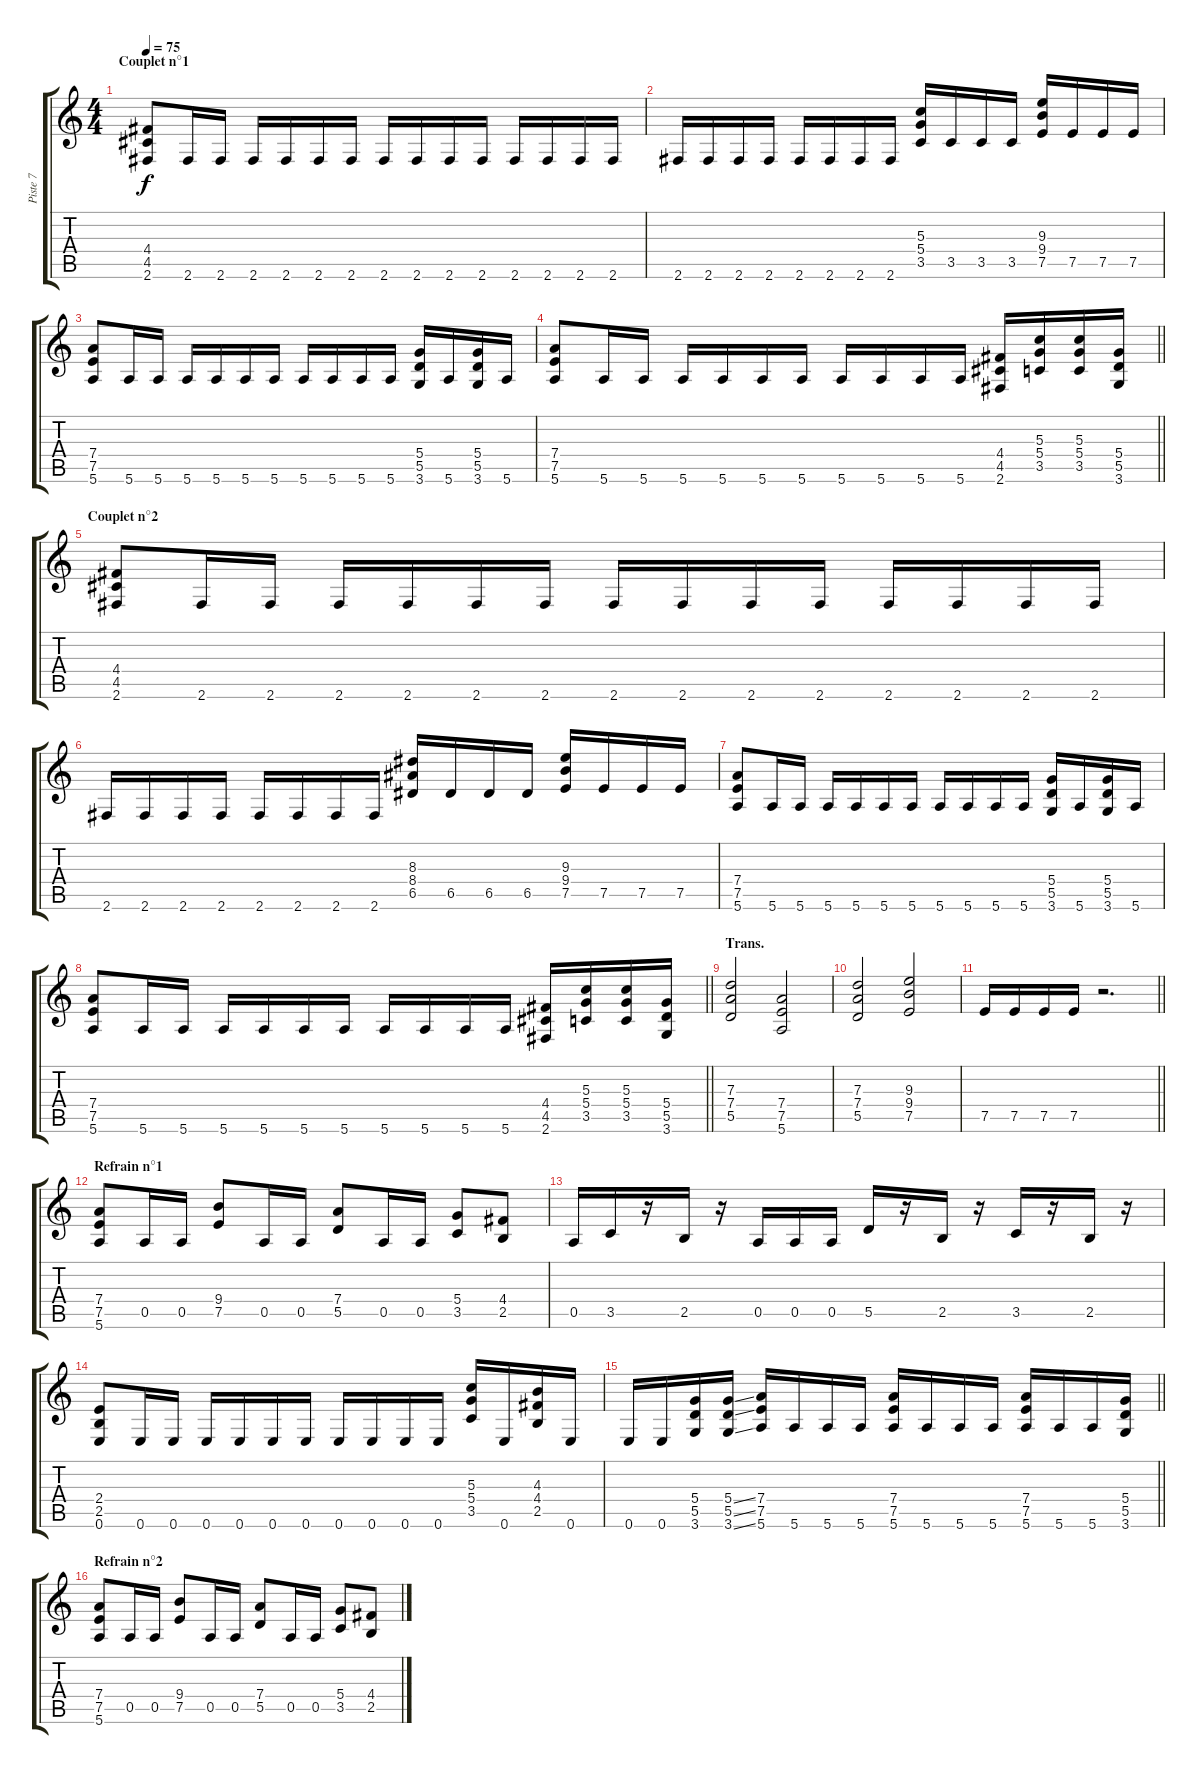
\track ("Piste 7" "Piste 7") {instrument distortionguitar}
\staff {score tabs}
\tuning (E4 B3 G3 D3 A2 E2) {hide}
\ts (4 4)
\section ("" "Couplet n°1")
\tempo 75
\clef g2
\ks c
(4.4 4.5 2.6).8{dy f} 2.6.16 2.6.16 2.6.16 2.6.16 2.6.16 2.6.16 2.6.16 2.6.16 2.6.16 2.6.16 2.6.16 2.6.16 2.6.16 2.6.16 |
2.6.16 2.6.16 2.6.16 2.6.16 2.6.16 2.6.16 2.6.16 2.6.16 (5.3 5.4 3.5).16 3.5.16 3.5.16 3.5.16 (9.3 9.4 7.5).16 7.5.16 7.5.16 7.5.16 |
(7.4 7.5 5.6).8 5.6.16 5.6.16 5.6.16 5.6.16 5.6.16 5.6.16 5.6.16 5.6.16 5.6.16 5.6.16 (5.4 5.5 3.6).16 5.6.16 (5.4 5.5 3.6).16 5.6.16 |
\barLineRight lightlight
(7.4 7.5 5.6).8 5.6.16 5.6.16 5.6.16 5.6.16 5.6.16 5.6.16 5.6.16 5.6.16 5.6.16 5.6.16 (4.4 4.5 2.6).16 (5.3 5.4 3.5).16 (5.3 5.4 3.5).16 (5.4 5.5 3.6).16 |
\section ("" "Couplet n°2")
(4.4 4.5 2.6).8 2.6.16 2.6.16 2.6.16 2.6.16 2.6.16 2.6.16 2.6.16 2.6.16 2.6.16 2.6.16 2.6.16 2.6.16 2.6.16 2.6.16 |
2.6.16 2.6.16 2.6.16 2.6.16 2.6.16 2.6.16 2.6.16 2.6.16 (8.3 8.4 6.5).16 6.5.16 6.5.16 6.5.16 (9.3 9.4 7.5).16 7.5.16 7.5.16 7.5.16 |
(7.4 7.5 5.6).8 5.6.16 5.6.16 5.6.16 5.6.16 5.6.16 5.6.16 5.6.16 5.6.16 5.6.16 5.6.16 (5.4 5.5 3.6).16 5.6.16 (5.4 5.5 3.6).16 5.6.16 |
\barLineRight lightlight
(7.4 7.5 5.6).8 5.6.16 5.6.16 5.6.16 5.6.16 5.6.16 5.6.16 5.6.16 5.6.16 5.6.16 5.6.16 (4.4 4.5 2.6).16 (5.3 5.4 3.5).16 (5.3 5.4 3.5).16 (5.4 5.5 3.6).16 |
\section ("" "Trans.")
(7.3 7.4 5.5).2 (7.4 7.5 5.6).2 |
(7.3 7.4 5.5).2 (9.3 9.4 7.5).2 |
\barLineRight lightlight
7.5.16 7.5.16 7.5.16 7.5.16 r.2{d} |
\section ("" "Refrain n°1")
(7.4 7.5 5.6).8 0.5.16 0.5.16 (9.4 7.5).8 0.5.16 0.5.16 (7.4 5.5).8 0.5.16 0.5.16 (5.4 3.5).8 (4.4 2.5).8 |
0.5.16 3.5.16 r.16 2.5.16 r.16 0.5.16 0.5.16 0.5.16 5.5.16 r.16 2.5.16 r.16 3.5.16 r.16 2.5.16 r.16 |
(2.4 2.5 0.6).8 0.6.16 0.6.16 0.6.16 0.6.16 0.6.16 0.6.16 0.6.16 0.6.16 0.6.16 0.6.16 (5.3 5.4 3.5).16 0.6.16 (4.3 4.4 2.5).16 0.6.16 |
\barLineRight lightlight
0.6.16 0.6.16 (5.4 5.5 3.6).16 (5.4{ss} 5.5{ss} 3.6{ss}).16 (7.4 7.5 5.6).16 5.6.16 5.6.16 5.6.16 (7.4 7.5 5.6).16 5.6.16 5.6.16 5.6.16 (7.4 7.5 5.6).16 5.6.16 5.6.16 (5.4 5.5 3.6).16 |
\section ("" "Refrain n°2")
(7.4 7.5 5.6).8 0.5.16 0.5.16 (9.4 7.5).8 0.5.16 0.5.16 (7.4 5.5).8 0.5.16 0.5.16 (5.4 3.5).8 (4.4 2.5).8
